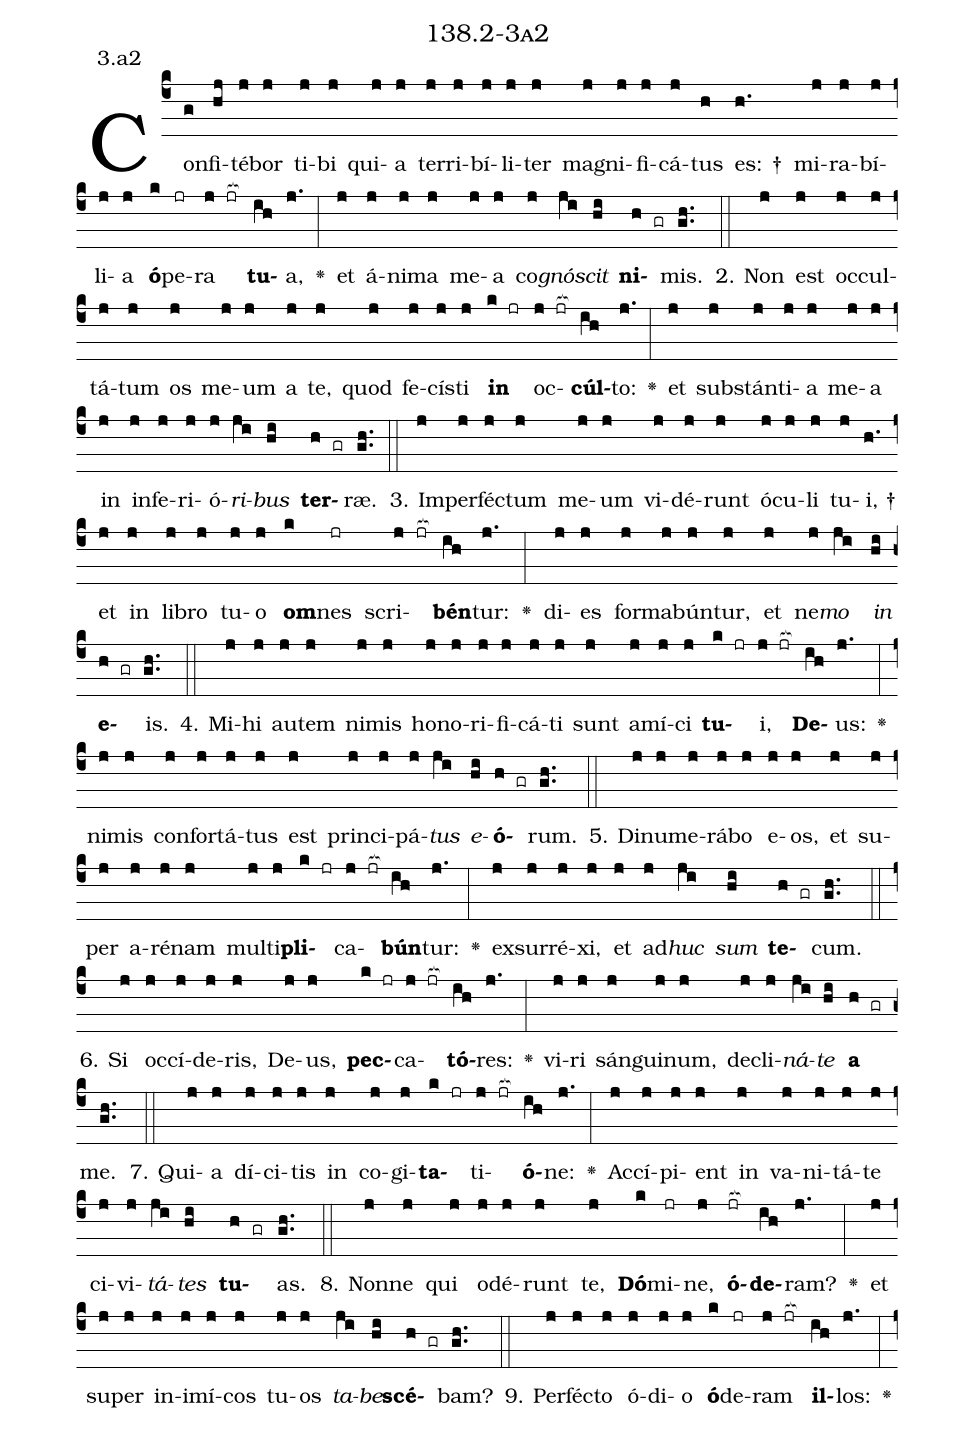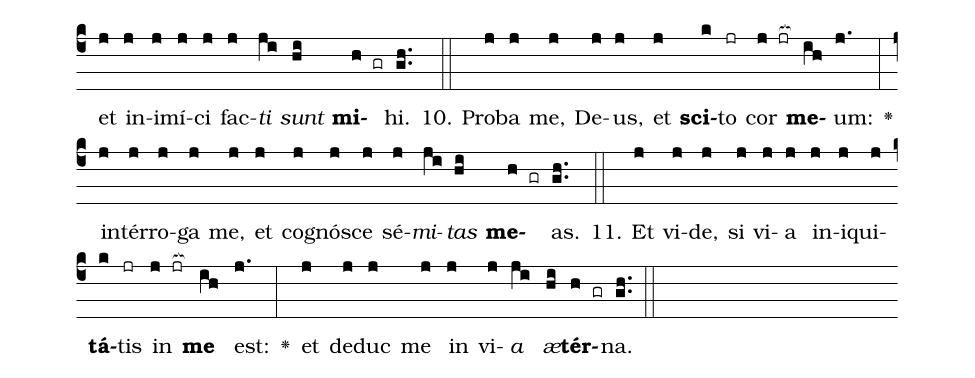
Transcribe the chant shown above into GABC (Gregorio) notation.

name: 138.2-3a2;
annotation: 3.a2;
%%
(c4)Con(g)fi(hj)té(j)bor(j) ti(j)bi(j) qui(j)a(j) ter(j)ri(j)bí(j)li(j)ter(j) ma(j)gni(j)fi(j)cá(j)tus(h) es: †(h.) mi(j)ra(j)bí(j)li(j)a(j) <b>ó</b>(k)pe(jr)ra(j jr[ocb:1{]) <b>tu</b>(ih[ocb:0}])a,(j.) <v>\greheightstar</v>(:) et(j) á(j)ni(j)ma(j) me(j)a(j) co(j)<i>gnó</i>(ji)<i>scit</i>(hi) <b>ni</b>(h gr)mis.(gh..) (::)
2. Non(j) est(j) oc(j)cul(j)tá(j)tum(j) os(j) me(j)um(j) a(j) te,(j) quod(j) fe(j)cís(j)ti(j) <b>in</b>(k jr) oc(j jr[ocb:1{])<b>cúl</b>(ih[ocb:0}])to:(j.) <v>\greheightstar</v>(:) et(j) sub(j)stán(j)ti(j)a(j) me(j)a(j) in(j) in(j)fe(j)ri(j)ó(j)<i>ri</i>(ji)<i>bus</i>(hi) <b>ter</b>(h gr)ræ.(gh..) (::)
3. Im(j)per(j)féc(j)tum(j) me(j)um(j) vi(j)dé(j)runt(j) ó(j)cu(j)li(j) tu(j)i, †(h.) et(j) in(j) li(j)bro(j) tu(j)o(j) <b>om</b>(k)nes(jr) scri(j jr[ocb:1{])<b>bén</b>(ih[ocb:0}])tur:(j.) <v>\greheightstar</v>(:) di(j)es(j) for(j)ma(j)bún(j)tur,(j) et(j) ne(j)<i>mo</i>(ji) <i>in</i>(hi) <b>e</b>(h gr)is.(gh..) (::)
4. Mi(j)hi(j) au(j)tem(j) ni(j)mis(j) ho(j)no(j)ri(j)fi(j)cá(j)ti(j) sunt(j) a(j)mí(j)ci(j) <b>tu</b>(k jr)i,(j jr[ocb:1{]) <b>De</b>(ih[ocb:0}])us:(j.) <v>\greheightstar</v>(:) ni(j)mis(j) con(j)for(j)tá(j)tus(j) est(j) prin(j)ci(j)pá(j)<i>tus</i>(ji) <i>e</i>(hi)<b>ó</b>(h gr)rum.(gh..) (::)
5. Di(j)nu(j)me(j)rá(j)bo(j) e(j)os,(j) et(j) su(j)per(j) a(j)ré(j)nam(j) mul(j)ti(j)<b>pli</b>(k jr)ca(j jr[ocb:1{])<b>bún</b>(ih[ocb:0}])tur:(j.) <v>\greheightstar</v>(:) ex(j)sur(j)ré(j)xi,(j) et(j) ad(j)<i>huc</i>(ji) <i>sum</i>(hi) <b>te</b>(h gr)cum.(gh..) (::)
6. Si(j) oc(j)cí(j)de(j)ris,(j) De(j)us,(j) <b>pec</b>(k jr)ca(j jr[ocb:1{])<b>tó</b>(ih[ocb:0}])res:(j.) <v>\greheightstar</v>(:) vi(j)ri(j) sán(j)gui(j)num,(j) de(j)cli(j)<i>ná</i>(ji)<i>te</i>(hi) <b>a</b>(h gr) me.(gh..) (::)
7. Qui(j)a(j) dí(j)ci(j)tis(j) in(j) co(j)gi(j)<b>ta</b>(k jr)ti(j jr[ocb:1{])<b>ó</b>(ih[ocb:0}])ne:(j.) <v>\greheightstar</v>(:) Ac(j)cí(j)pi(j)ent(j) in(j) va(j)ni(j)tá(j)te(j) ci(j)vi(j)<i>tá</i>(ji)<i>tes</i>(hi) <b>tu</b>(h gr)as.(gh..) (::)
8. Non(j)ne(j) qui(j) o(j)dé(j)runt(j) te,(j) <b>Dó</b>(k)mi(jr)ne,(j) <b>ó</b>(jr[ocb:1{])<b>de</b>(ih[ocb:0}])ram?(j.) <v>\greheightstar</v>(:) et(j) su(j)per(j) in(j)i(j)mí(j)cos(j) tu(j)os(j) <i>ta</i>(ji)<i>be</i>(hi)<b>scé</b>(h gr)bam?(gh..) (::)
9. Per(j)féc(j)to(j) ó(j)di(j)o(j) <b>ó</b>(k)de(jr)ram(j jr[ocb:1{]) <b>il</b>(ih[ocb:0}])los:(j.) <v>\greheightstar</v>(:) et(j) in(j)i(j)mí(j)ci(j) fac(j)<i>ti</i>(ji) <i>sunt</i>(hi) <b>mi</b>(h gr)hi.(gh..) (::)
10. Pro(j)ba(j) me,(j) De(j)us,(j) et(j) <b>sci</b>(k)to(jr) cor(j jr[ocb:1{]) <b>me</b>(ih[ocb:0}])um:(j.) <v>\greheightstar</v>(:) in(j)tér(j)ro(j)ga(j) me,(j) et(j) co(j)gnó(j)sce(j) sé(j)<i>mi</i>(ji)<i>tas</i>(hi) <b>me</b>(h gr)as.(gh..) (::)
11. Et(j) vi(j)de,(j) si(j) vi(j)a(j) in(j)i(j)qui(j)<b>tá</b>(k)tis(jr) in(j jr[ocb:1{]) <b>me</b>(ih[ocb:0}]) est:(j.) <v>\greheightstar</v>(:) et(j) de(j)duc(j) me(j) in(j) vi(j)<i>a</i>(ji) <i>æ</i>(hi)<b>tér</b>(h gr)na.(gh..) (::)
